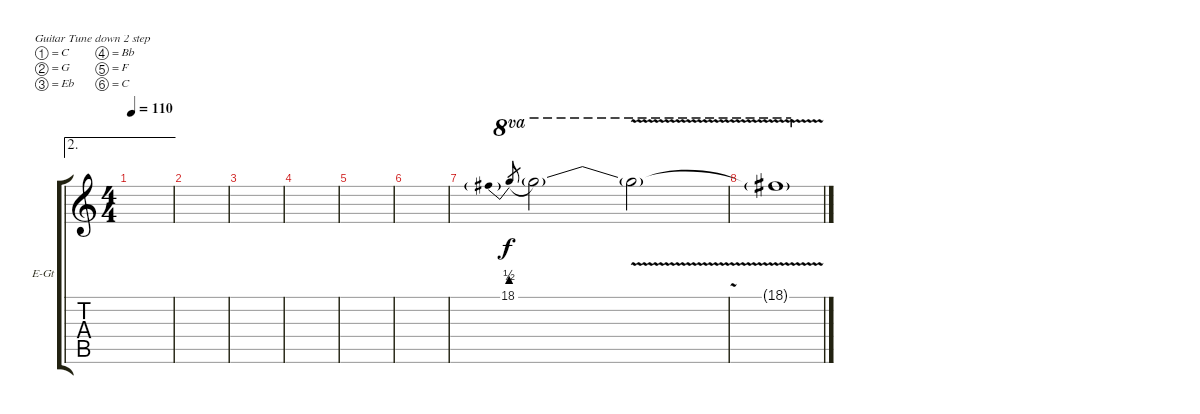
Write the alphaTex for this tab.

\defaultSystemsLayout 4
\bracketExtendMode groupsimilarinstruments
\firstSystemTrackNameOrientation horizontal
\otherSystemsTrackNameOrientation horizontal
\track ("Electric Guitar 5" "E-Gt") {instrument distortionguitar}
\staff {score tabs}
\tuning (C4 G3 Eb3 Bb2 F2 C2)
\ae 2
\ts (4 4)
\tempo 110
\clef g2
\scale
0.322751
\ks c
|
\scale
0.322751 |
\scale
0.333333 |
\scale
0.333333 |
\scale
0.333333 |
\scale
0.333333 |
\scale
0.333333 18.1{be (prebend 0 2 60 2)}.8{ot 8va gr} 18.1{t}.2{ot 8va} 18.1{v t}.2{ot 8va} |
\scale
0.333333 18.1{v t}.1{ot 8va}
